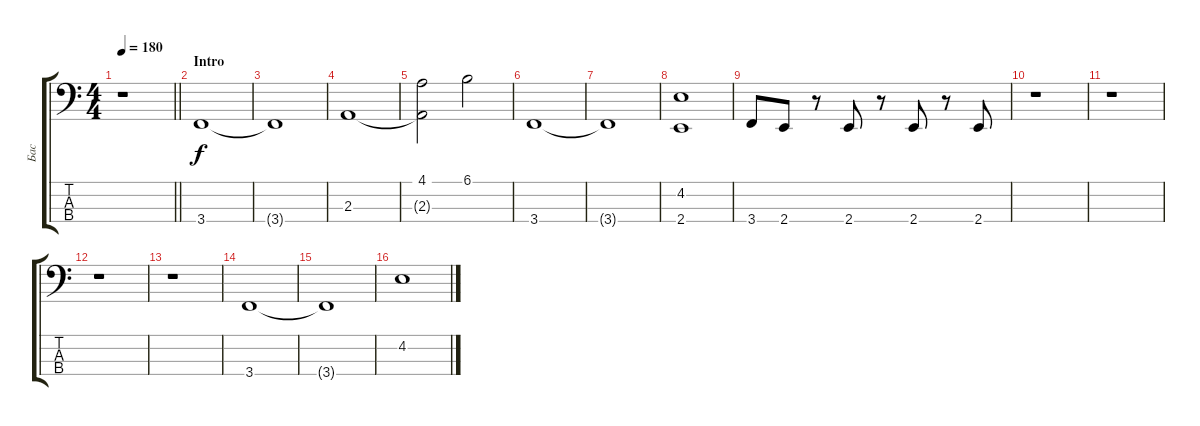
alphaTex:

\track ("Бас" "Бас") {instrument electricbasspick}
\staff {score tabs}
\tuning (F2 C2 G1 D1) {hide}
\ts (4 4)
\tempo 180
\clef f4
\barLineRight lightlight
\ks c
r.1{dy f instrument electricbasspick} |
\section ("" "Intro")
3.4.1 |
3.4{t}.1 |
2.3.1 |
(4.1 2.3{t}).2 6.1.2 |
3.4.1 |
3.4{t}.1 |
(4.2 2.4).1 |
3.4.8 2.4.8 r.8 2.4.8 r.8 2.4.8 r.8 2.4.8 |
r.1 |
r.1 |
r.1 |
r.1 |
3.4.1 |
3.4{t}.1 |
4.2.1
